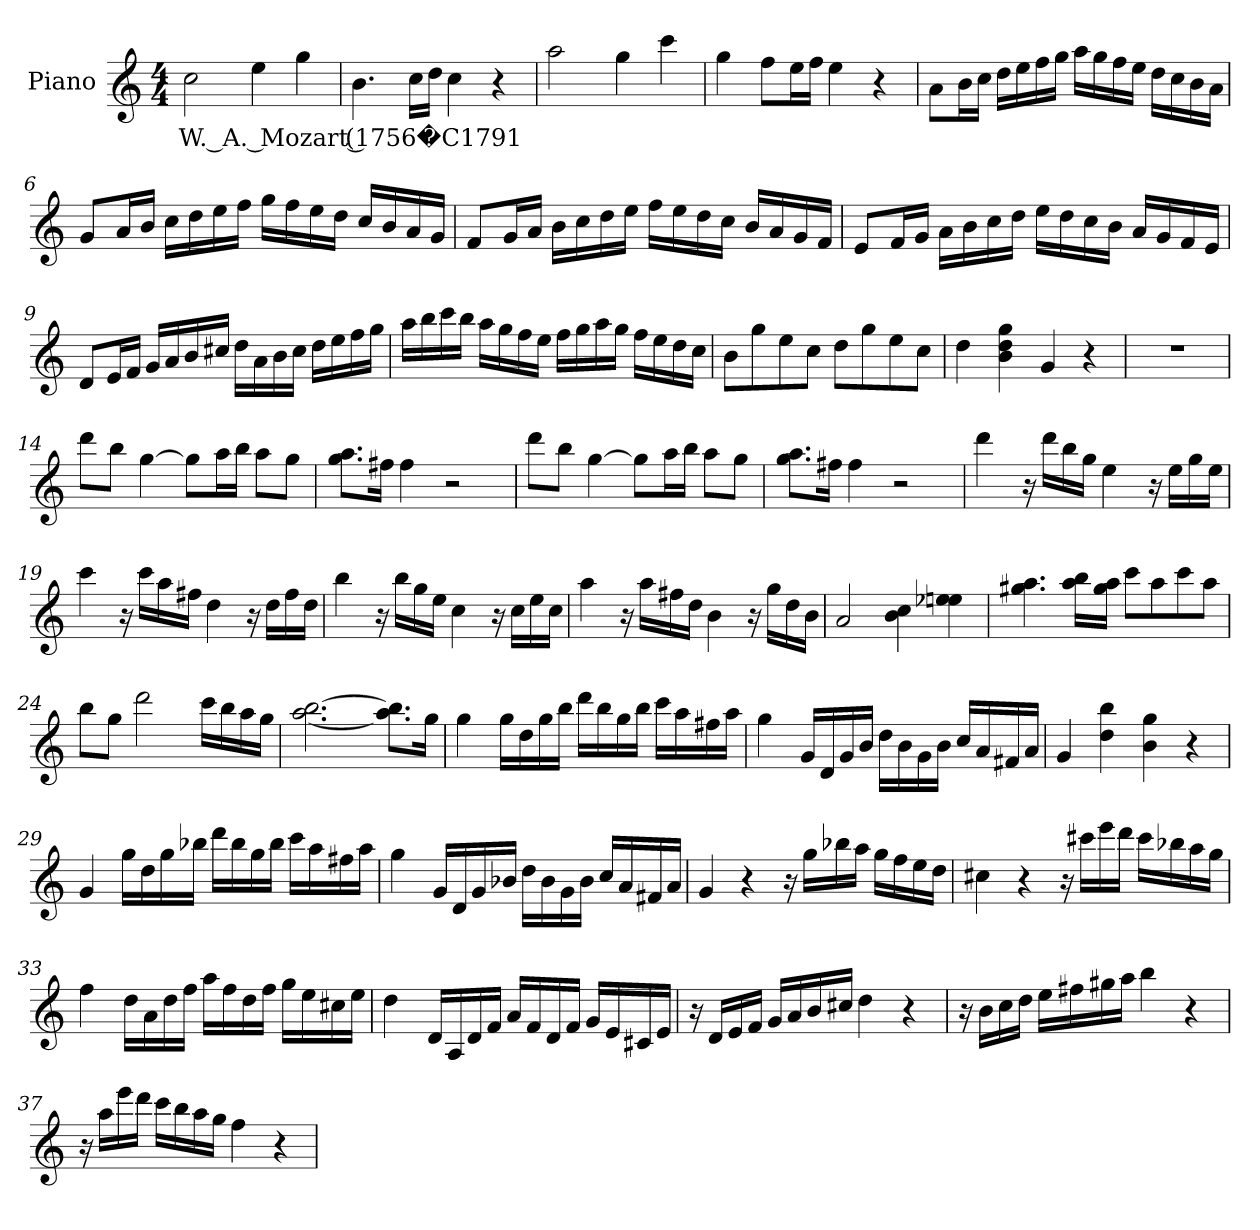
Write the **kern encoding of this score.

**kern	**text
*part1	*part1
*staff1	*staff1
*I"Piano	*
*I'Pno.	*
*clefG2	*
*k[]	*
*M4/4	*
*MM132	*
=1	=1
!	!LO:LY:b
2cc\	W. A. Mozart (1756�C1791
4ee\	.
4gg\	.
=2	=2
4.b\	.
16cc\LL	.
16dd\JJ	.
4cc\	.
4r	.
=3	=3
2aa\	.
4gg\	.
4ccc\	.
=4	=4
4gg\	.
8ff\L	.
16ee\L	.
16ff\JJ	.
4ee\	.
4r	.
!!LO:LB:g=z
=5	=5
8a\L	.
16b\L	.
16cc\JJ	.
16dd\LL	.
16ee\	.
16ff\	.
16gg\JJ	.
16aa\LL	.
16gg\	.
16ff\	.
16ee\JJ	.
16dd\LL	.
16cc\	.
16b\	.
16a\JJ	.
=6	=6
8g/L	.
16a/L	.
16b/JJ	.
16cc\LL	.
16dd\	.
16ee\	.
16ff\JJ	.
16gg\LL	.
16ff\	.
16ee\	.
16dd\JJ	.
16cc/LL	.
16b/	.
16a/	.
16g/JJ	.
=7	=7
8f/L	.
16g/L	.
16a/JJ	.
16b\LL	.
16cc\	.
16dd\	.
16ee\JJ	.
16ff\LL	.
16ee\	.
16dd\	.
16cc\JJ	.
16b/LL	.
16a/	.
16g/	.
16f/JJ	.
!!LO:LB:g=z
=8	=8
8e/L	.
16f/L	.
16g/JJ	.
16a\LL	.
16b\	.
16cc\	.
16dd\JJ	.
16ee\LL	.
16dd\	.
16cc\	.
16b\JJ	.
16a/LL	.
16g/	.
16f/	.
16e/JJ	.
=9	=9
8d/L	.
16e/L	.
16f/JJ	.
16g/LL	.
16a/	.
16b/	.
16cc#X/JJ	.
16dd\LL	.
16a\	.
16b\	.
16cc#\JJ	.
16dd\LL	.
16ee\	.
16ff\	.
16gg\JJ	.
=10	=10
16aa\LL	.
16bb\	.
16ccc\	.
16bb\JJ	.
16aa\LL	.
16gg\	.
16ff\	.
16ee\JJ	.
16ff\LL	.
16gg\	.
16aa\	.
16gg\JJ	.
16ff\LL	.
16ee\	.
16dd\	.
16cc\JJ	.
!!LO:LB:g=z
=11	=11
8b\L	.
8gg\	.
8ee\	.
8cc\J	.
8dd\L	.
8gg\	.
8ee\	.
8cc\J	.
=12	=12
4dd\	.
4b\ 4dd\ 4gg\	.
4g/	.
4r	.
=13	=13
1r	.
=14	=14
8ddd\L	.
8bb\J	.
[4gg\	.
8gg\L]	.
16aa\L	.
16bb\JJ	.
8aa\L	.
8gg\J	.
=15	=15
8.gg\ 8.aa\L	.
16ff#X\Jk	.
4ff#\	.
2r	.
=16	=16
8ddd\L	.
8bb\J	.
[4gg\	.
8gg\L]	.
16aa\L	.
16bb\JJ	.
8aa\L	.
8gg\J	.
!!LO:LB:g=z
=17	=17
8.gg\ 8.aa\L	.
16ff#X\Jk	.
4ff#\	.
2r	.
=18	=18
4ddd\	.
16r	.
16ddd\LL	.
16bb\	.
16gg\JJ	.
4ee\	.
16r	.
16ee\LL	.
16gg\	.
16ee\JJ	.
=19	=19
4ccc\	.
16r	.
16ccc\LL	.
16aa\	.
16ff#X\JJ	.
4dd\	.
16r	.
16dd\LL	.
16ff#\	.
16dd\JJ	.
=20	=20
4bb\	.
16r	.
16bb\LL	.
16gg\	.
16ee\JJ	.
4cc\	.
16r	.
16cc\LL	.
16ee\	.
16cc\JJ	.
!!LO:LB:g=z
=21	=21
4aa\	.
16r	.
16aa\LL	.
16ff#X\	.
16dd\JJ	.
4b\	.
16r	.
16gg\LL	.
16dd\	.
16b\JJ	.
=22	=22
2a/	.
4b\ 4cc\	.
4ee-X\ 4een\	.
=23	=23
4.gg#X\ 4.aa\	.
16aa\ 16bb\LL	.
16gg#\ 16aa\JJ	.
8ccc\L	.
8aa\	.
8ccc\	.
8aa\J	.
=24	=24
8bb\L	.
8gg\J	.
2ddd\	.
16ccc\LL	.
16bb\	.
16aa\	.
16gg\JJ	.
=25	=25
[2.aa\ [2.bb\	.
8.aa\] 8.bb\]L	.
16gg\Jk	.
!!LO:LB:g=z
=26	=26
4gg\	.
16gg\LL	.
16dd\	.
16gg\	.
16bb\JJ	.
16ddd\LL	.
16bb\	.
16gg\	.
16bb\JJ	.
16ccc\LL	.
16aa\	.
16ff#X\	.
16aa\JJ	.
=27	=27
4gg\	.
16g/LL	.
16d/	.
16g/	.
16b/JJ	.
16dd\LL	.
16b\	.
16g\	.
16b\JJ	.
16cc/LL	.
16a/	.
16f#X/	.
16a/JJ	.
=28	=28
4g/	.
4dd\ 4bb\	.
4b\ 4gg\	.
4r	.
!!LO:LB:g=z
=29	=29
4g/	.
16gg\LL	.
16dd\	.
16gg\	.
16bb-X\JJ	.
16ddd\LL	.
16bb-\	.
16gg\	.
16bb-\JJ	.
16ccc\LL	.
16aa\	.
16ff#X\	.
16aa\JJ	.
=30	=30
4gg\	.
16g/LL	.
16d/	.
16g/	.
16b-X/JJ	.
16dd\LL	.
16b-\	.
16g\	.
16b-\JJ	.
16cc/LL	.
16a/	.
16f#X/	.
16a/JJ	.
=31	=31
4g/	.
4r	.
16r	.
16gg\LL	.
16bb-X\	.
16aa\JJ	.
16gg\LL	.
16ff\	.
16ee\	.
16dd\JJ	.
!!LO:LB:g=z
=32	=32
4cc#X\	.
4r	.
16r	.
16ccc#X\LL	.
16eee\	.
16ddd\JJ	.
16ccc#\LL	.
16bb-X\	.
16aa\	.
16gg\JJ	.
=33	=33
4ff\	.
16dd\LL	.
16a\	.
16dd\	.
16ff\JJ	.
16aa\LL	.
16ff\	.
16dd\	.
16ff\JJ	.
16gg\LL	.
16ee\	.
16cc#X\	.
16ee\JJ	.
=34	=34
4dd\	.
16d/LL	.
16A/	.
16d/	.
16f/JJ	.
16a/LL	.
16f/	.
16d/	.
16f/JJ	.
16g/LL	.
16e/	.
16c#X/	.
16e/JJ	.
!!LO:LB:g=z
=35	=35
16r	.
16d/LL	.
16e/	.
16f/JJ	.
16g/LL	.
16a/	.
16b/	.
16cc#X/JJ	.
4dd\	.
4r	.
=36	=36
16r	.
16b\LL	.
16cc\	.
16dd\JJ	.
16ee\LL	.
16ff#X\	.
16gg#X\	.
16aa\JJ	.
4bb\	.
4r	.
=37	=37
16r	.
16aa\LL	.
16eee\	.
16ddd\JJ	.
16ccc\LL	.
16bb\	.
16aa\	.
16gg\JJ	.
4ff\	.
4r	.
=	=
*-	*-
